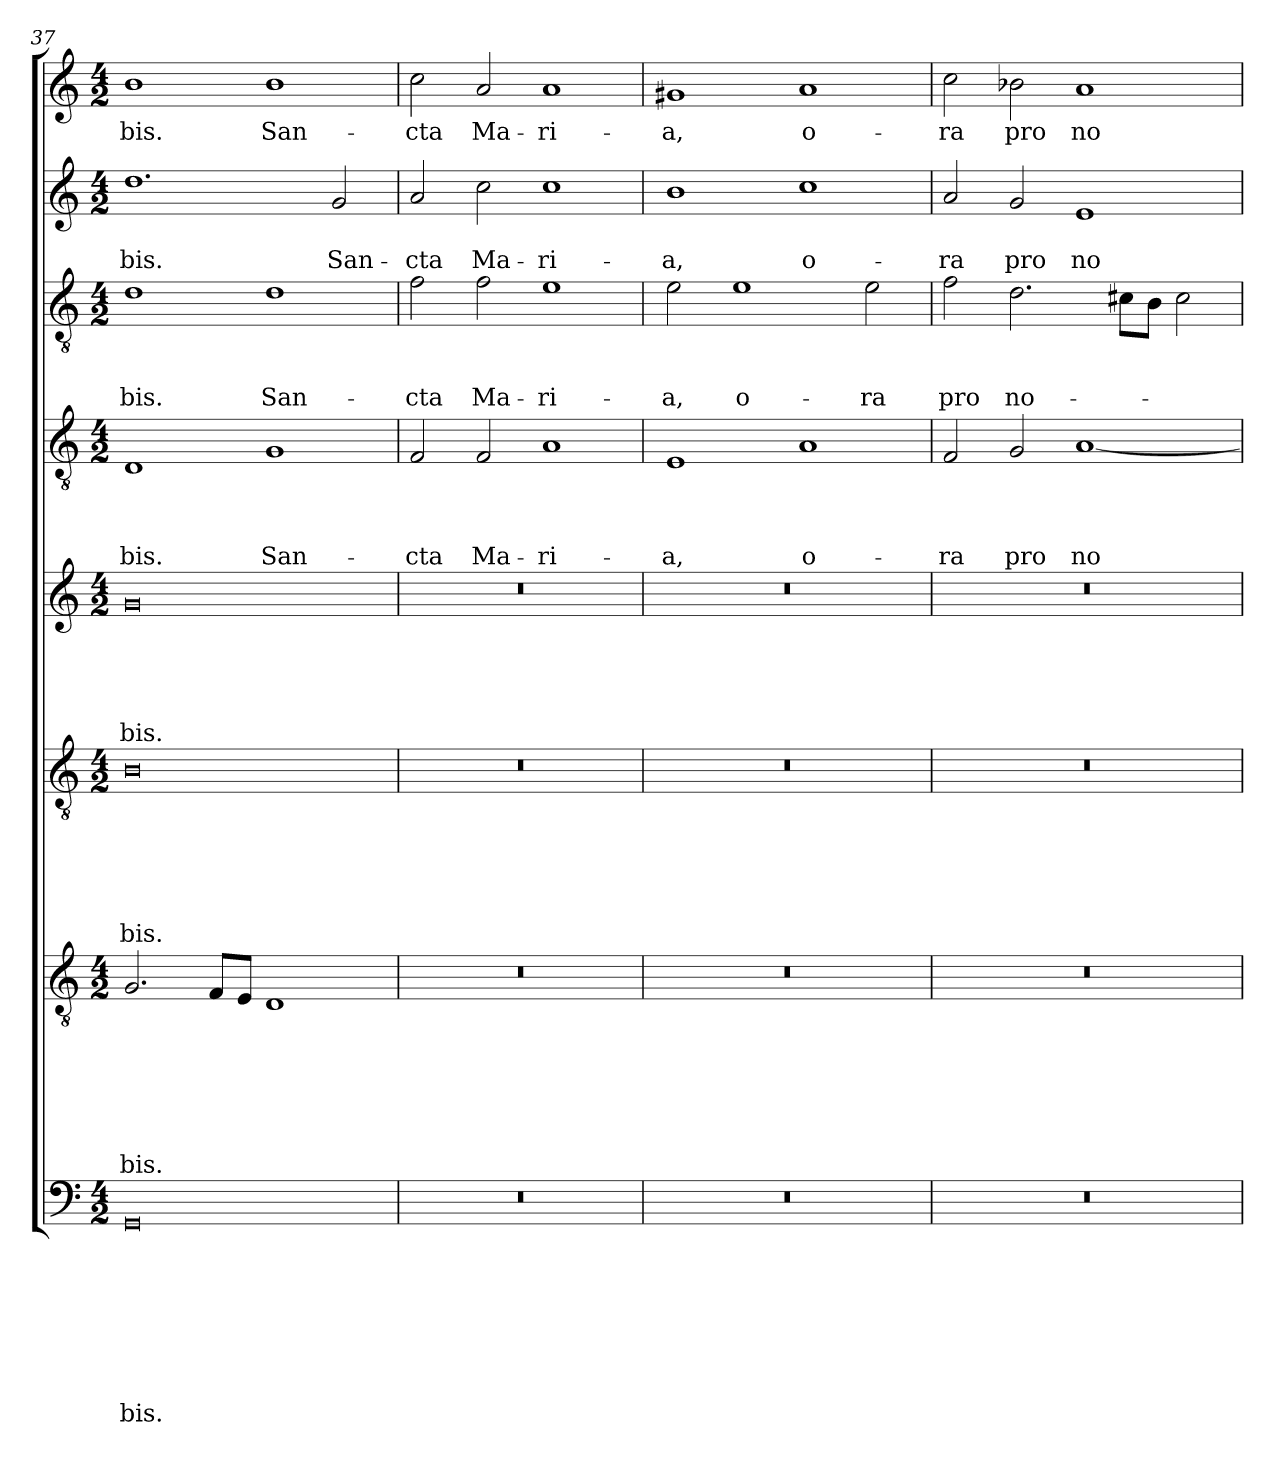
**kern	**text	**text	**text	**text	**text	**text	**text	**text	**kern	**text	**text	**text	**text	**text	**text	**text	**kern	**text	**text	**text	**text	**text	**text	**kern	**text	**text	**text	**text	**text	**kern	**text	**text	**text	**text	**kern	**text	**text	**text	**kern	**text	**text	**kern	**text
*part8	*part8	*part8	*part8	*part8	*part8	*part8	*part8	*part8	*part7	*part7	*part7	*part7	*part7	*part7	*part7	*part7	*part6	*part6	*part6	*part6	*part6	*part6	*part6	*part5	*part5	*part5	*part5	*part5	*part5	*part4	*part4	*part4	*part4	*part4	*part3	*part3	*part3	*part3	*part2	*part2	*part2	*part1	*part1
*staff8	*staff8	*staff8	*staff8	*staff8	*staff8	*staff8	*staff8	*staff8	*staff7	*staff7	*staff7	*staff7	*staff7	*staff7	*staff7	*staff7	*staff6	*staff6	*staff6	*staff6	*staff6	*staff6	*staff6	*staff5	*staff5	*staff5	*staff5	*staff5	*staff5	*staff4	*staff4	*staff4	*staff4	*staff4	*staff3	*staff3	*staff3	*staff3	*staff2	*staff2	*staff2	*staff1	*staff1
!!LO:PB:g=z
*clefF4	*	*	*	*	*	*	*	*	*clefGv2	*	*	*	*	*	*	*	*clefGv2	*	*	*	*	*	*	*clefG2	*	*	*	*	*	*clefGv2	*	*	*	*	*clefGv2	*	*	*	*clefG2	*	*	*clefG2	*
*k[]	*	*	*	*	*	*	*	*	*k[]	*	*	*	*	*	*	*	*k[]	*	*	*	*	*	*	*k[]	*	*	*	*	*	*k[]	*	*	*	*	*k[]	*	*	*	*k[]	*	*	*k[]	*
*C:	*	*	*	*	*	*	*	*	*C:	*	*	*	*	*	*	*	*C:	*	*	*	*	*	*	*C:	*	*	*	*	*	*C:	*	*	*	*	*C:	*	*	*	*C:	*	*	*C:	*
*M4/2	*	*	*	*	*	*	*	*	*M4/2	*	*	*	*	*	*	*	*M4/2	*	*	*	*	*	*	*M4/2	*	*	*	*	*	*M4/2	*	*	*	*	*M4/2	*	*	*	*M4/2	*	*	*M4/2	*
=37	=37	=37	=37	=37	=37	=37	=37	=37	=37	=37	=37	=37	=37	=37	=37	=37	=37	=37	=37	=37	=37	=37	=37	=37	=37	=37	=37	=37	=37	=37	=37	=37	=37	=37	=37	=37	=37	=37	=37	=37	=37	=37	=37
0GG	.	.	.	.	.	.	.	-bis.	2.G/	.	.	.	.	.	.	-bis.	0B	.	.	.	.	.	-bis.	0g	.	.	.	.	-bis.	1D	.	.	.	-bis.	1d	.	.	-bis.	1.dd	.	-bis.	1b	-bis.
.	.	.	.	.	.	.	.	.	8F/L	.	.	.	.	.	.	.	.	.	.	.	.	.	.	.	.	.	.	.	.	.	.	.	.	.	.	.	.	.	.	.	.	.	.
.	.	.	.	.	.	.	.	.	8E/J	.	.	.	.	.	.	.	.	.	.	.	.	.	.	.	.	.	.	.	.	.	.	.	.	.	.	.	.	.	.	.	.	.	.
.	.	.	.	.	.	.	.	.	1D	.	.	.	.	.	.	.	.	.	.	.	.	.	.	.	.	.	.	.	.	1G	.	.	.	San-	1d	.	.	San-	.	.	.	1b	San-
.	.	.	.	.	.	.	.	.	.	.	.	.	.	.	.	.	.	.	.	.	.	.	.	.	.	.	.	.	.	.	.	.	.	.	.	.	.	.	2g/	.	San-	.	.
=38	=38	=38	=38	=38	=38	=38	=38	=38	=38	=38	=38	=38	=38	=38	=38	=38	=38	=38	=38	=38	=38	=38	=38	=38	=38	=38	=38	=38	=38	=38	=38	=38	=38	=38	=38	=38	=38	=38	=38	=38	=38	=38	=38
0r	.	.	.	.	.	.	.	.	0r	.	.	.	.	.	.	.	0r	.	.	.	.	.	.	0r	.	.	.	.	.	2F/	.	.	.	-cta	2f\	.	.	-cta	2a/	.	-cta	2cc\	-cta
.	.	.	.	.	.	.	.	.	.	.	.	.	.	.	.	.	.	.	.	.	.	.	.	.	.	.	.	.	.	2F/	.	.	.	Ma-	2f\	.	.	Ma-	2cc\	.	Ma-	2a/	Ma-
.	.	.	.	.	.	.	.	.	.	.	.	.	.	.	.	.	.	.	.	.	.	.	.	.	.	.	.	.	.	1A	.	.	.	-ri-	1e	.	.	-ri-	1cc	.	-ri-	1a	-ri-
=39	=39	=39	=39	=39	=39	=39	=39	=39	=39	=39	=39	=39	=39	=39	=39	=39	=39	=39	=39	=39	=39	=39	=39	=39	=39	=39	=39	=39	=39	=39	=39	=39	=39	=39	=39	=39	=39	=39	=39	=39	=39	=39	=39
0r	.	.	.	.	.	.	.	.	0r	.	.	.	.	.	.	.	0r	.	.	.	.	.	.	0r	.	.	.	.	.	1E	.	.	.	-a,	2e\	.	.	-a,	1b	.	-a,	1g#X	-a,
.	.	.	.	.	.	.	.	.	.	.	.	.	.	.	.	.	.	.	.	.	.	.	.	.	.	.	.	.	.	.	.	.	.	.	1e	.	.	o-	.	.	.	.	.
.	.	.	.	.	.	.	.	.	.	.	.	.	.	.	.	.	.	.	.	.	.	.	.	.	.	.	.	.	.	1A	.	.	.	o-	.	.	.	.	1cc	.	o-	1a	o-
.	.	.	.	.	.	.	.	.	.	.	.	.	.	.	.	.	.	.	.	.	.	.	.	.	.	.	.	.	.	.	.	.	.	.	2e\	.	.	-ra	.	.	.	.	.
=40	=40	=40	=40	=40	=40	=40	=40	=40	=40	=40	=40	=40	=40	=40	=40	=40	=40	=40	=40	=40	=40	=40	=40	=40	=40	=40	=40	=40	=40	=40	=40	=40	=40	=40	=40	=40	=40	=40	=40	=40	=40	=40	=40
0r	.	.	.	.	.	.	.	.	0r	.	.	.	.	.	.	.	0r	.	.	.	.	.	.	0r	.	.	.	.	.	2F/	.	.	.	-ra	2f\	.	.	pro	2a/	.	-ra	2cc\	-ra
.	.	.	.	.	.	.	.	.	.	.	.	.	.	.	.	.	.	.	.	.	.	.	.	.	.	.	.	.	.	2G/	.	.	.	pro	2.d\	.	.	no-	2g/	.	pro	2b-X\	pro
.	.	.	.	.	.	.	.	.	.	.	.	.	.	.	.	.	.	.	.	.	.	.	.	.	.	.	.	.	.	[1A	.	.	.	no-	.	.	.	.	1e	.	no-	1a	no-
.	.	.	.	.	.	.	.	.	.	.	.	.	.	.	.	.	.	.	.	.	.	.	.	.	.	.	.	.	.	.	.	.	.	.	8c#X\L	.	.	.	.	.	.	.	.
.	.	.	.	.	.	.	.	.	.	.	.	.	.	.	.	.	.	.	.	.	.	.	.	.	.	.	.	.	.	.	.	.	.	.	8B\J	.	.	.	.	.	.	.	.
.	.	.	.	.	.	.	.	.	.	.	.	.	.	.	.	.	.	.	.	.	.	.	.	.	.	.	.	.	.	.	.	.	.	.	2c#\	.	.	.	.	.	.	.	.
=	=	=	=	=	=	=	=	=	=	=	=	=	=	=	=	=	=	=	=	=	=	=	=	=	=	=	=	=	=	=	=	=	=	=	=	=	=	=	=	=	=	=	=
*-	*-	*-	*-	*-	*-	*-	*-	*-	*-	*-	*-	*-	*-	*-	*-	*-	*-	*-	*-	*-	*-	*-	*-	*-	*-	*-	*-	*-	*-	*-	*-	*-	*-	*-	*-	*-	*-	*-	*-	*-	*-	*-	*-
